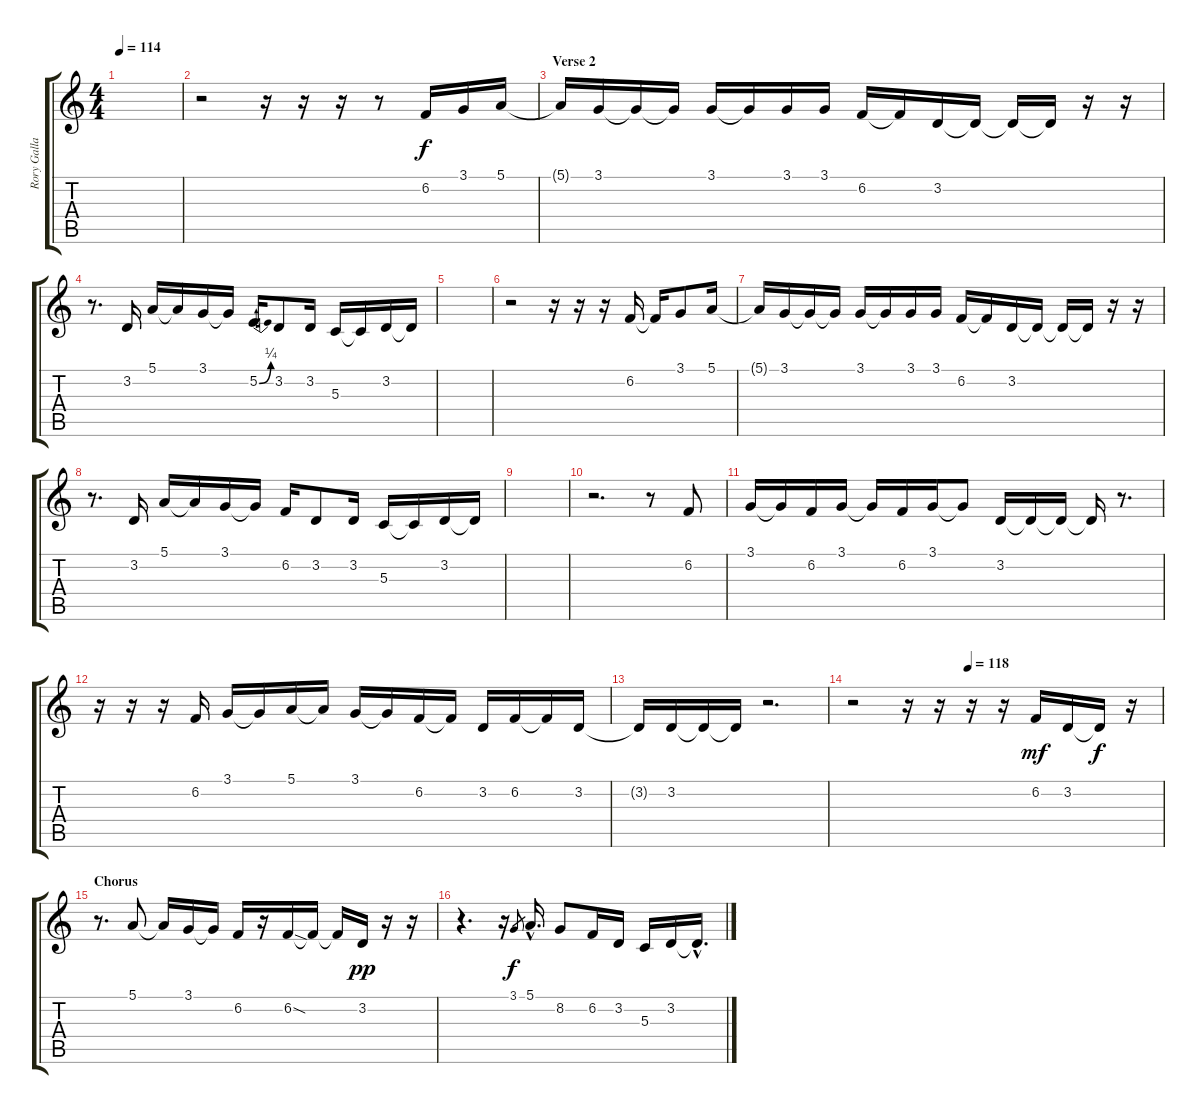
\track ("Rory Gallagher Vocals" "Rory Galla") {instrument cello}
\staff {score tabs}
\tuning (E4 B3 G3 D3 A2 E2) {hide}
\ts (4 4)
\tempo 114
\clef g2
\ks c
|
r.2 r.16 r.16 r.16 r.8 6.2.16 3.1.16 5.1.16 |
\section ("" "Verse 2")
5.1{t}.16 3.1.16 3.1{t}.16 3.1{t}.16 3.1.16 3.1{t}.16 3.1.16 3.1.16 6.2.16 6.2{t}.16 3.2.16 3.2{t}.16 3.2{t}.16 3.2{t}.16 r.16 r.16 |
r.8{d} 3.2.16 5.1.16 5.1{t}.16 3.1.16 3.1{t}.16 5.2{be (bend 0 0 60 1)}.16 3.2.8 3.2.16 5.3.16 5.3{t}.16 3.2.16 3.2{t}.16 |
|
r.2 r.16 r.16 r.16 6.2.16 6.2{t}.16 3.1.8 5.1.16 |
5.1{t}.16 3.1.16 3.1{t}.16 3.1{t}.16 3.1.16 3.1{t}.16 3.1.16 3.1.16 6.2.16 6.2{t}.16 3.2.16 3.2{t}.16 3.2{t}.16 3.2{t}.16 r.16 r.16 |
r.8{d} 3.2.16 5.1.16 5.1{t}.16 3.1.16 3.1{t}.16 6.2.16 3.2.8 3.2.16 5.3.16 5.3{t}.16 3.2.16 3.2{t}.16 |
|
r.2{d} r.8 6.2.8 |
3.1.16 3.1{t}.16 6.2.16 3.1.16 3.1{t}.16 6.2.16 3.1.16 3.1{t}.8 3.2.16 3.2{t}.16 3.2{t}.16 3.2{t}.16 r.8{d} |
r.16 r.16 r.16 6.2.16 3.1.16 3.1{t}.16 5.1.16 5.1{t}.16 3.1.16 3.1{t}.16 6.2.16 6.2{t}.16 3.2.16 6.2.16 6.2{t}.16 3.2.16 |
3.2{t}.16 3.2.16 3.2{t}.16 3.2{t}.16 r.2{d} |
\tempo (118 0.375)
r.2 r.16 r.16 r.16 r.16 6.2.16{dy mf} 3.2.16 3.2{t}.16{dy f} r.16 |
\section ("" "Chorus")
r.8{d} 5.1.8 5.1{t}.16 3.1.16 3.1{t}.16 6.2.16 r.16 6.2{sod}.16 6.2{t}.16 6.2{t}.16 3.2.16{dy pp} r.16 r.16 |
r.4{d} r.16 3.1.8{gr dy f} 5.1{hac}.16{d} 8.2.8 6.2.16 3.2.16 5.3.16 3.2.16 3.2{hac t}.16{d}
